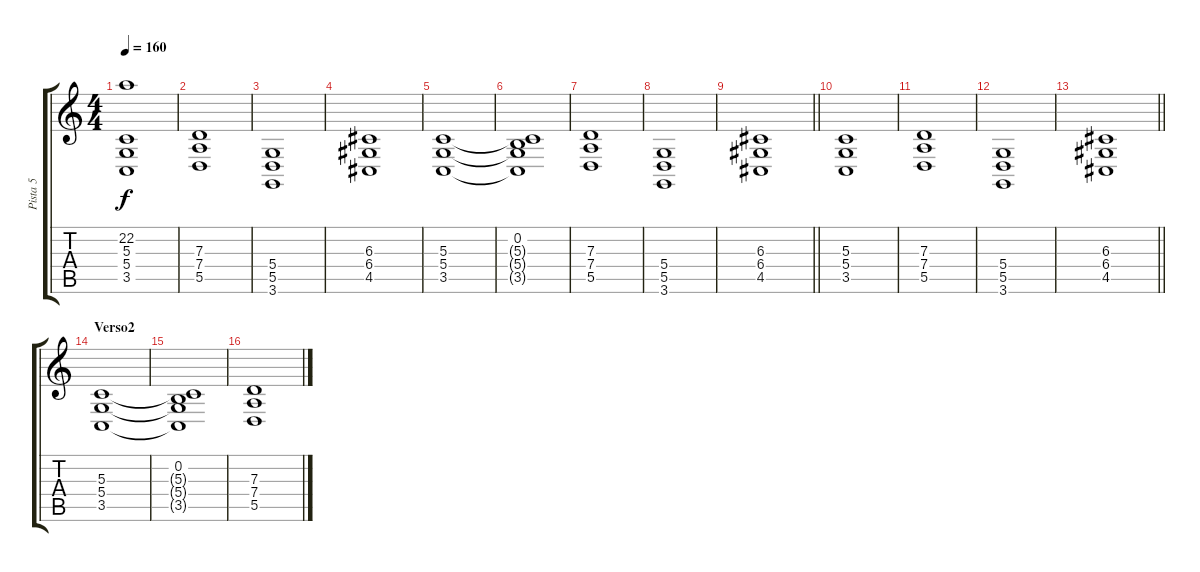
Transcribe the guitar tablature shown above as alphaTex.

\track ("Pista 5" "Pista 5") {instrument fx7echoes}
\staff {score tabs}
\tuning (E4 B3 G3 D3 A2 E2) {hide}
\ts (4 4)
\tempo 160
\clef g2
\ks c
(22.2{t} 5.3{t} 5.4{t} 3.5{t}).1{dy f} |
(7.3 7.4 5.5).1 |
(5.4 5.5 3.6).1 |
(6.3 6.4 4.5).1 |
(5.3 5.4 3.5).1 |
(0.2 5.3{t} 5.4{t} 3.5{t}).1 |
(7.3 7.4 5.5).1 |
(5.4 5.5 3.6).1 |
\barLineRight lightlight
(6.3 6.4 4.5).1 |
(5.3 5.4 3.5).1 |
(7.3 7.4 5.5).1 |
(5.4 5.5 3.6).1 |
\barLineRight lightlight
(6.3 6.4 4.5).1 |
\section ("" "Verso2")
(5.3 5.4 3.5).1 |
(0.2 5.3{t} 5.4{t} 3.5{t}).1 |
(7.3 7.4 5.5).1
